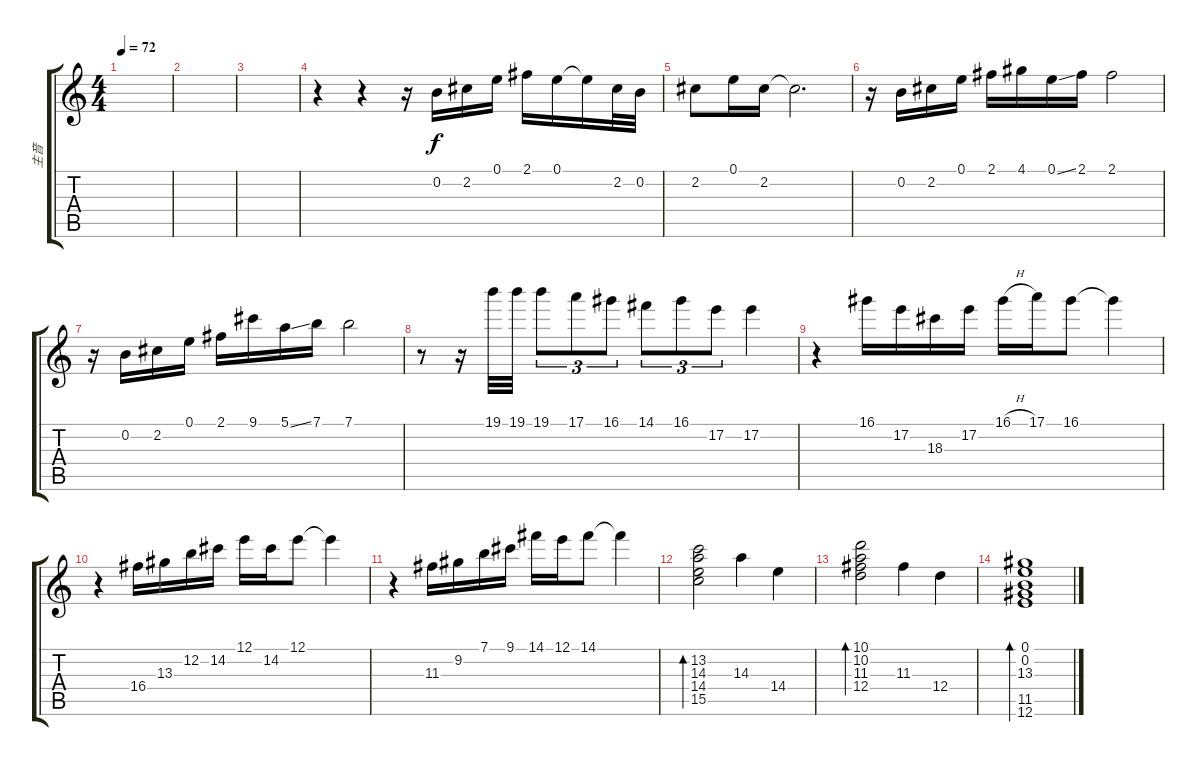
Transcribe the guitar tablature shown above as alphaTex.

\track ("主音" "主音") {instrument acousticguitarnylon}
\staff {score tabs}
\tuning (E4 B3 G3 D3 A2 E2) {hide}
\ts (4 4)
\tempo 72
\clef g2
\ks c
|
|
|
r.4 r.4 r.16 0.2.16{instrument acousticguitarnylon} 2.2.16 0.1.16 2.1.16 0.1.16 0.1{t}.16 2.2.32 0.2.32 |
2.2.8 0.1.16 2.2.16 2.2{t}.2{d} |
r.16 0.2.16 2.2.16 0.1.16 2.1.16 4.1.16 0.1{ss}.16 2.1.16 2.1.2 |
r.16 0.2.16 2.2.16 0.1.16 2.1.16 9.1.16 5.1{ss}.16 7.1.16 7.1.2 |
r.8 r.16 19.1.32 19.1.32 19.1.8{tu (3 2)} 17.1.8{tu (3 2)} 16.1.8{tu (3 2)} 14.1.8{tu (3 2)} 16.1.8{tu (3 2)} 17.2.8{tu (3 2)} 17.2.4 |
r.4 16.1.16 17.2.16 18.3.16 17.2.16 16.1{h}.16 17.1.16 16.1.8 16.1{t}.4 |
r.4 16.4.16 13.3.16 12.2.16{txt ""} 14.2.16 12.1.16 14.2.16 12.1.8 12.1{t}.4 |
r.4 11.3.16 9.2.16 7.1.16 9.1.16 14.1.16 12.1.16 14.1.8 14.1{t}.4 |
(13.2 14.3 14.4 15.5).2{bd 480} 14.3.4 14.4.4 |
(10.1 10.2 11.3 12.4).2{bd 480} 11.3.4 12.4.4 |
(0.1 0.2 13.3 11.5 12.6).1{bd 480}
